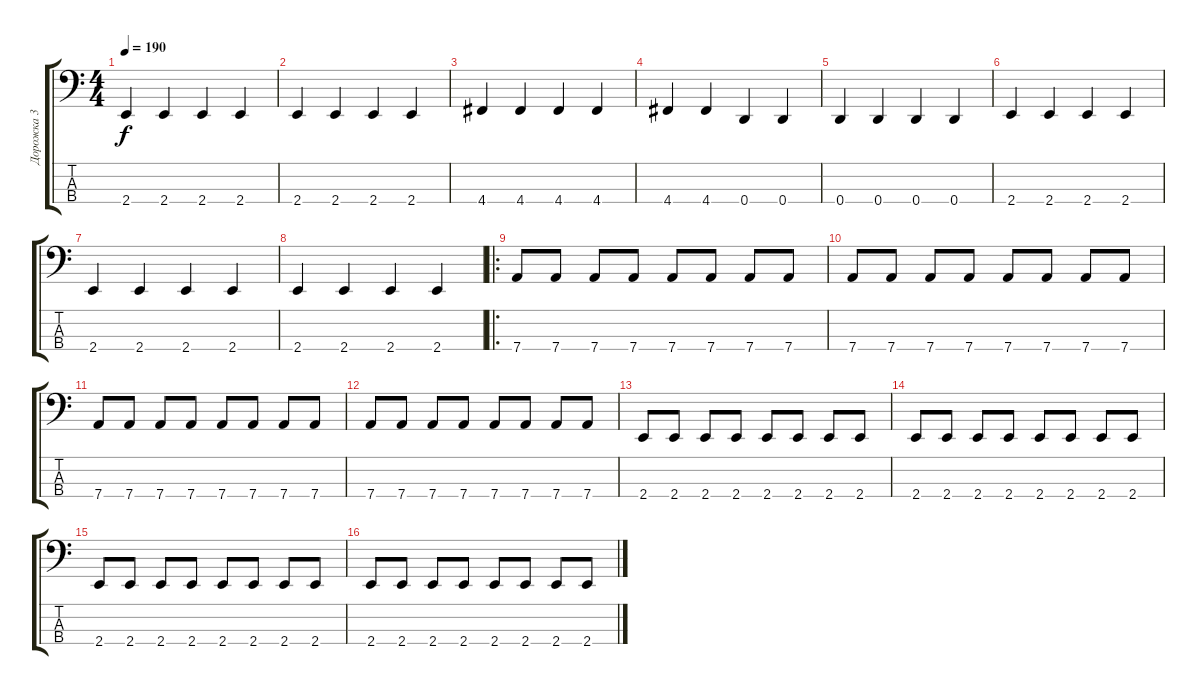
\track ("Дорожка 3" "Дорожка 3") {instrument electricbassfinger}
\staff {score tabs}
\tuning (G2 D2 A1 D1) {hide}
\ts (4 4)
\tempo 190
\clef f4
\ks c
2.4.4{dy f} 2.4.4 2.4.4 2.4.4 |
2.4.4 2.4.4 2.4.4 2.4.4 |
4.4.4 4.4.4 4.4.4 4.4.4 |
4.4.4 4.4.4 0.4.4 0.4.4 |
0.4.4 0.4.4 0.4.4 0.4.4 |
2.4.4 2.4.4 2.4.4 2.4.4 |
2.4.4 2.4.4 2.4.4 2.4.4 |
2.4.4 2.4.4 2.4.4 2.4.4 |
\ro
7.4.8 7.4.8 7.4.8 7.4.8 7.4.8 7.4.8 7.4.8 7.4.8 |
7.4.8 7.4.8 7.4.8 7.4.8 7.4.8 7.4.8 7.4.8 7.4.8 |
7.4.8 7.4.8 7.4.8 7.4.8 7.4.8 7.4.8 7.4.8 7.4.8 |
7.4.8 7.4.8 7.4.8 7.4.8 7.4.8 7.4.8 7.4.8 7.4.8 |
2.4.8 2.4.8 2.4.8 2.4.8 2.4.8 2.4.8 2.4.8 2.4.8 |
2.4.8 2.4.8 2.4.8 2.4.8 2.4.8 2.4.8 2.4.8 2.4.8 |
2.4.8 2.4.8 2.4.8 2.4.8 2.4.8 2.4.8 2.4.8 2.4.8 |
2.4.8 2.4.8 2.4.8 2.4.8 2.4.8 2.4.8 2.4.8 2.4.8
